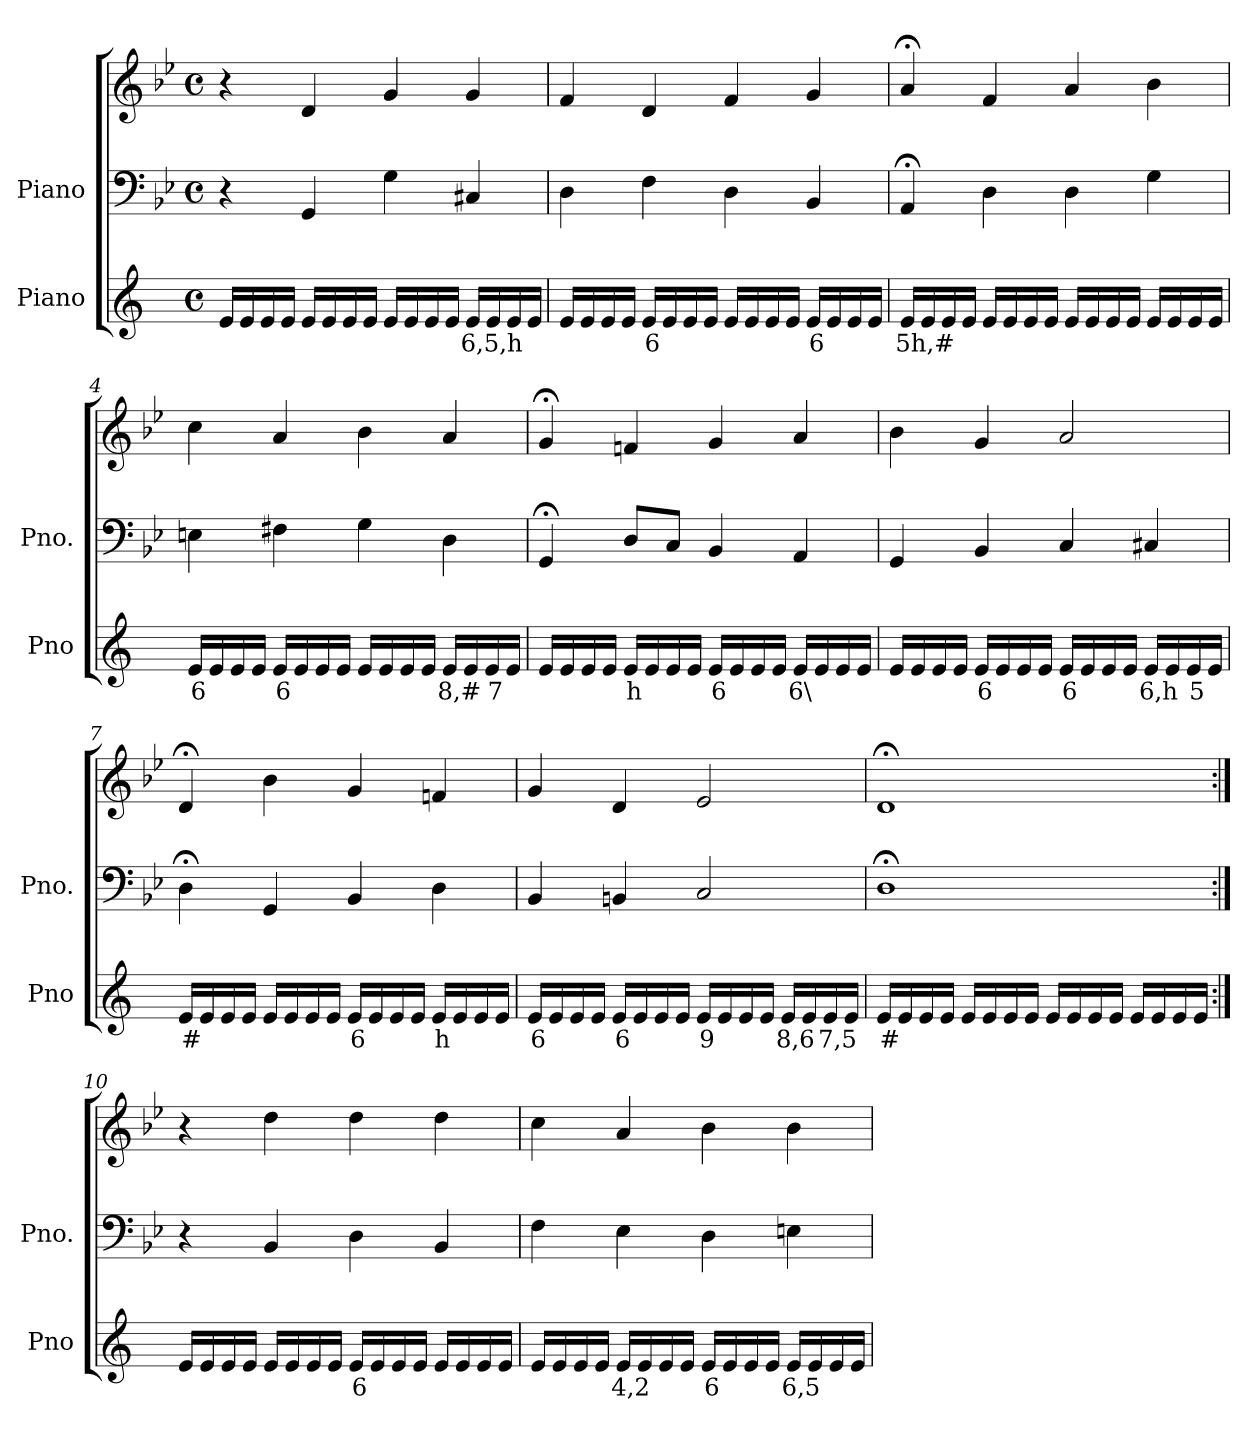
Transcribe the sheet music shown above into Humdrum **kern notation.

**kern	**text	**kern	**kern
*part2	*part2	*part1	*part1
*staff3	*staff3	*staff2	*staff1
*I"Piano	*	*I"Piano	*
*I'Pno	*	*I'Pno.	*
*clefG2	*	*clefF4	*clefG2
*k[]	*	*k[b-e-]	*k[b-e-]
*M4/4	*	*M4/4	*M4/4
*met(c)	*	*met(c)	*met(c)
=1	=1	=1	=1
16e/LL	.	4r	4r
16e/	.	.	.
16e/	.	.	.
16e/JJ	.	.	.
16e/LL	.	4GG/	4d/
16e/	.	.	.
16e/	.	.	.
16e/JJ	.	.	.
16e/LL	.	4G\	4g/
16e/	.	.	.
16e/	.	.	.
16e/JJ	.	.	.
!	!LO:LY:b	!	!
16e/LL	6,5,h	4C#X/	4g/
16e/	.	.	.
16e/	.	.	.
16e/JJ	.	.	.
=2	=2	=2	=2
16e/LL	.	4D\	4f/
16e/	.	.	.
16e/	.	.	.
16e/JJ	.	.	.
!	!LO:LY:b	!	!
16e/LL	6	4F\	4d/
16e/	.	.	.
16e/	.	.	.
16e/JJ	.	.	.
16e/LL	.	4D\	4f/
16e/	.	.	.
16e/	.	.	.
16e/JJ	.	.	.
!	!LO:LY:b	!	!
16e/LL	6	4BB-/	4g/
16e/	.	.	.
16e/	.	.	.
16e/JJ	.	.	.
=3	=3	=3	=3
!	!LO:LY:b	!	!
16e/LL	5h,#	4AA;</	4a;</
16e/	.	.	.
16e/	.	.	.
16e/JJ	.	.	.
16e/LL	.	4D\	4f/
16e/	.	.	.
16e/	.	.	.
16e/JJ	.	.	.
16e/LL	.	4D\	4a/
16e/	.	.	.
16e/	.	.	.
16e/JJ	.	.	.
16e/LL	.	4G\	4b-\
16e/	.	.	.
16e/	.	.	.
16e/JJ	.	.	.
=4	=4	=4	=4
!	!LO:LY:b	!	!
16e/LL	6	4En\	4cc\
16e/	.	.	.
16e/	.	.	.
16e/JJ	.	.	.
!	!LO:LY:b	!	!
16e/LL	6	4F#X\	4a/
16e/	.	.	.
16e/	.	.	.
16e/JJ	.	.	.
16e/LL	.	4G\	4b-\
16e/	.	.	.
16e/	.	.	.
16e/JJ	.	.	.
!	!LO:LY:b	!	!
16e/LL	8,#	4D\	4a/
16e/	.	.	.
!	!LO:LY:b	!	!
16e/	7	.	.
16e/JJ	.	.	.
=5	=5	=5	=5
16e/LL	.	4GG;</	4g;</
16e/	.	.	.
16e/	.	.	.
16e/JJ	.	.	.
!	!LO:LY:b	!	!
16e/LL	h	8D/L	4fn/
16e/	.	.	.
16e/	.	8C/J	.
16e/JJ	.	.	.
!	!LO:LY:b	!	!
16e/LL	6	4BB-/	4g/
16e/	.	.	.
16e/	.	.	.
16e/JJ	.	.	.
!	!LO:LY:b	!	!
16e/LL	6\	4AA/	4a/
16e/	.	.	.
16e/	.	.	.
16e/JJ	.	.	.
=6	=6	=6	=6
16e/LL	.	4GG/	4b-\
16e/	.	.	.
16e/	.	.	.
16e/JJ	.	.	.
!	!LO:LY:b	!	!
16e/LL	6	4BB-/	4g/
16e/	.	.	.
16e/	.	.	.
16e/JJ	.	.	.
!	!LO:LY:b	!	!
16e/LL	6	4C/	2a/
16e/	.	.	.
16e/	.	.	.
16e/JJ	.	.	.
!	!LO:LY:b	!	!
16e/LL	6,h	4C#X/	.
16e/	.	.	.
!	!LO:LY:b	!	!
16e/	5	.	.
16e/JJ	.	.	.
=7	=7	=7	=7
!	!LO:LY:b	!	!
16e/LL	#	4D;<\	4d;</
16e/	.	.	.
16e/	.	.	.
16e/JJ	.	.	.
16e/LL	.	4GG/	4b-\
16e/	.	.	.
16e/	.	.	.
16e/JJ	.	.	.
!	!LO:LY:b	!	!
16e/LL	6	4BB-/	4g/
16e/	.	.	.
16e/	.	.	.
16e/JJ	.	.	.
!	!LO:LY:b	!	!
16e/LL	h	4D\	4fn/
16e/	.	.	.
16e/	.	.	.
16e/JJ	.	.	.
=8	=8	=8	=8
!	!LO:LY:b	!	!
16e/LL	6	4BB-/	4g/
16e/	.	.	.
16e/	.	.	.
16e/JJ	.	.	.
!	!LO:LY:b	!	!
16e/LL	6	4BBn/	4d/
16e/	.	.	.
16e/	.	.	.
16e/JJ	.	.	.
!	!LO:LY:b	!	!
16e/LL	9	2C/	2e-/
16e/	.	.	.
!	!LO:LY:b	!	!
16e/	_	.	.
16e/JJ	.	.	.
!	!LO:LY:b	!	!
16e/LL	8,6	.	.
16e/	.	.	.
!	!LO:LY:b	!	!
16e/	7,5	.	.
16e/JJ	.	.	.
=9	=9	=9	=9
!	!LO:LY:b	!	!
16e/LL	#	1D;<	1d;<
16e/	.	.	.
16e/	.	.	.
16e/JJ	.	.	.
16e/LL	.	.	.
16e/	.	.	.
16e/	.	.	.
16e/JJ	.	.	.
16e/LL	.	.	.
16e/	.	.	.
16e/	.	.	.
16e/JJ	.	.	.
16e/LL	.	.	.
16e/	.	.	.
16e/	.	.	.
16e/JJ	.	.	.
=10:|!	=10:|!	=10:|!	=10:|!
16e/LL	.	4r	4r
16e/	.	.	.
16e/	.	.	.
16e/JJ	.	.	.
16e/LL	.	4BB-/	4dd\
16e/	.	.	.
16e/	.	.	.
16e/JJ	.	.	.
!	!LO:LY:b	!	!
16e/LL	6	4D\	4dd\
16e/	.	.	.
16e/	.	.	.
16e/JJ	.	.	.
16e/LL	.	4BB-/	4dd\
16e/	.	.	.
16e/	.	.	.
16e/JJ	.	.	.
=11	=11	=11	=11
16e/LL	.	4F\	4cc\
16e/	.	.	.
16e/	.	.	.
16e/JJ	.	.	.
!	!LO:LY:b	!	!
16e/LL	4,2	4E-\	4a/
16e/	.	.	.
16e/	.	.	.
16e/JJ	.	.	.
!	!LO:LY:b	!	!
16e/LL	6	4D\	4b-\
16e/	.	.	.
16e/	.	.	.
16e/JJ	.	.	.
!	!LO:LY:b	!	!
16e/LL	6,5	4En\	4b-\
16e/	.	.	.
16e/	.	.	.
16e/JJ	.	.	.
=	=	=	=
*-	*-	*-	*-
